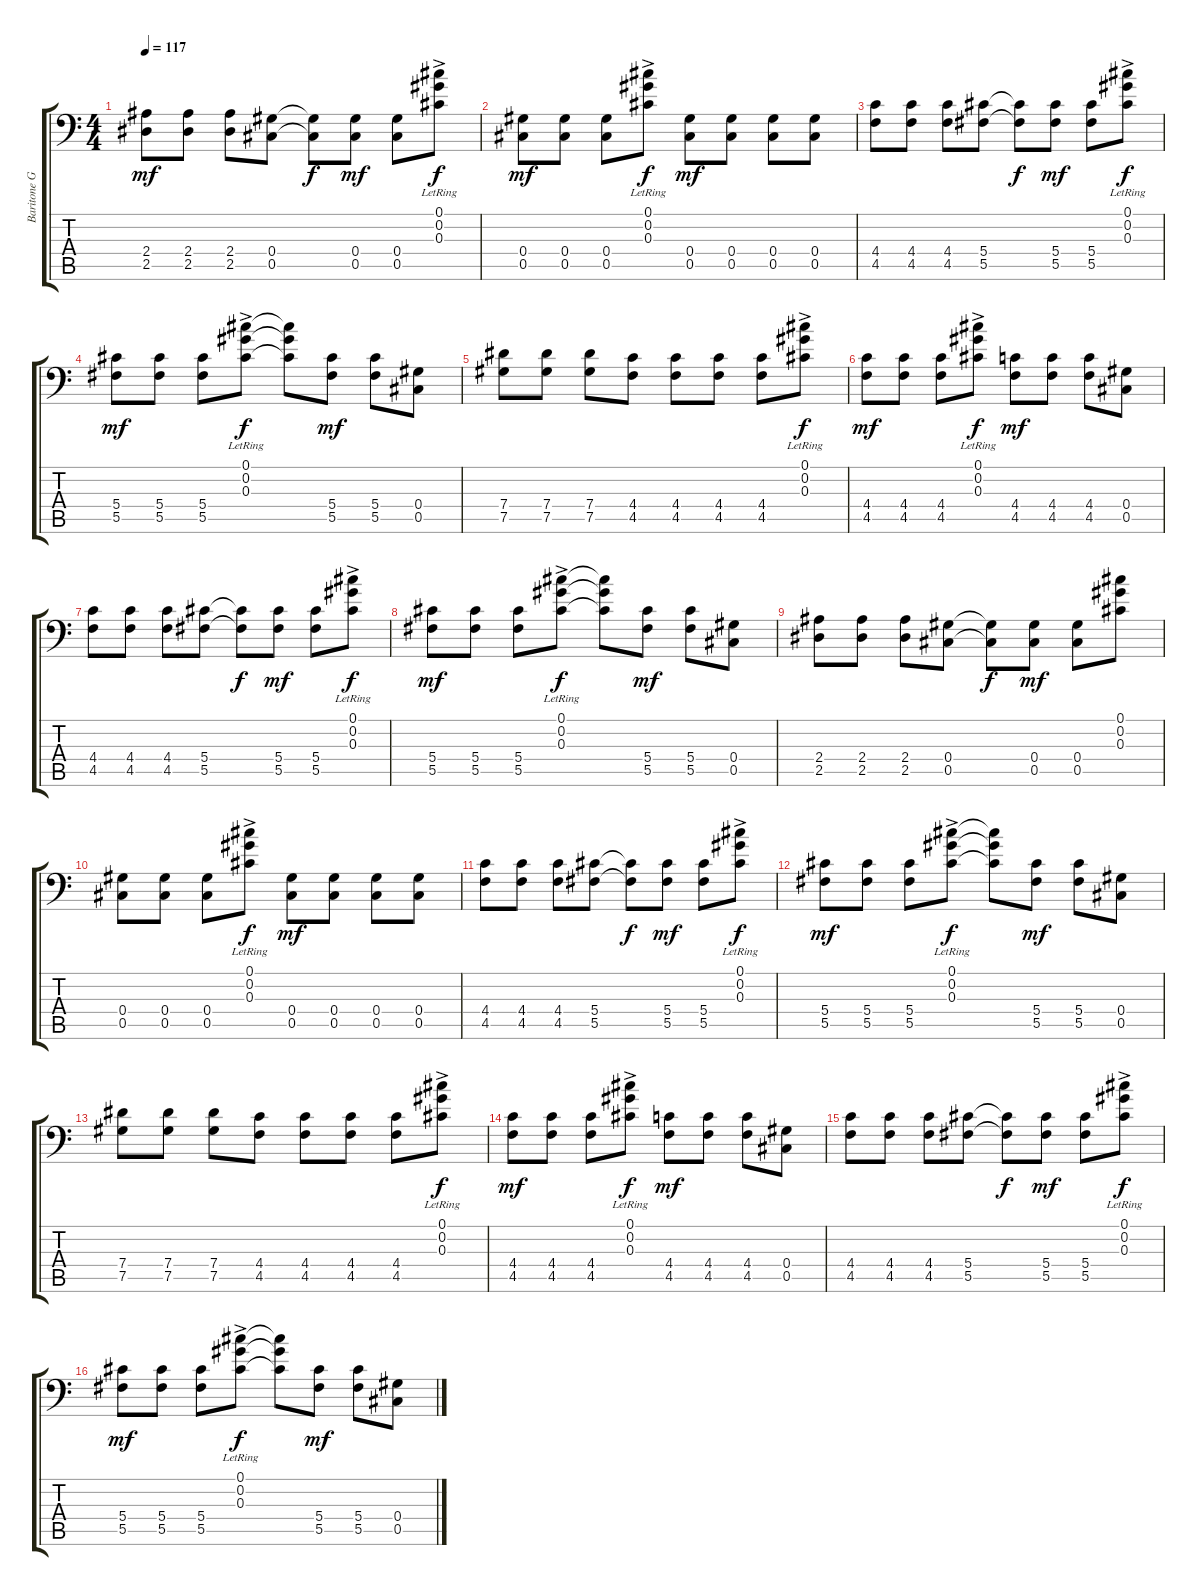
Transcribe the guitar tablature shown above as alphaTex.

\track ("Baritone Gtr. 3" "Baritone G") {instrument electricguitarclean}
\staff {score tabs}
\tuning (Db4 Ab3 Db3 Ab2 Db2 Ab1) {hide}
\ts (4 4)
\tempo 117
\clef f4
\ks c
(2.4 2.5).8{dy mf} (2.4 2.5).8 (2.4 2.5).8 (0.4 0.5).8 (0.4{t} 0.5{t}).8{dy f} (0.4 0.5).8{dy mf} (0.4 0.5).8 (0.1{ac lr} 0.2{ac lr} 0.3{ac lr}).8{dy f} |
(0.4 0.5).8{dy mf} (0.4 0.5).8 (0.4 0.5).8 (0.1{ac lr} 0.2{ac lr} 0.3{ac lr}).8{dy f} (0.4 0.5).8{dy mf} (0.4 0.5).8 (0.4 0.5).8 (0.4 0.5).8 |
(4.4 4.5).8 (4.4 4.5).8 (4.4 4.5).8 (5.4 5.5).8 (5.4{t} 5.5{t}).8{dy f} (5.4 5.5).8{dy mf} (5.4 5.5).8 (0.1{ac lr} 0.2{ac lr} 0.3{ac lr}).8{dy f} |
(5.4 5.5).8{dy mf} (5.4 5.5).8 (5.4 5.5).8 (0.1{ac lr} 0.2{ac lr} 0.3{ac lr}).8{dy f} (0.1{t} 0.2{t} 0.3{t}).8 (5.4 5.5).8{dy mf} (5.4 5.5).8 (0.4 0.5).8 |
(7.4 7.5).8 (7.4 7.5).8 (7.4 7.5).8 (4.4 4.5).8 (4.4 4.5).8 (4.4 4.5).8 (4.4 4.5).8 (0.1{ac lr} 0.2{ac lr} 0.3{ac lr}).8{dy f} |
(4.4 4.5).8{dy mf} (4.4 4.5).8 (4.4 4.5).8 (0.1{ac lr} 0.2{ac lr} 0.3{ac lr}).8{dy f} (4.4 4.5).8{dy mf} (4.4 4.5).8 (4.4 4.5).8 (0.4 0.5).8 |
(4.4 4.5).8 (4.4 4.5).8 (4.4 4.5).8 (5.4 5.5).8 (5.4{t} 5.5{t}).8{dy f} (5.4 5.5).8{dy mf} (5.4 5.5).8 (0.1{ac lr} 0.2{ac lr} 0.3{ac lr}).8{dy f} |
(5.4 5.5).8{dy mf} (5.4 5.5).8 (5.4 5.5).8 (0.1{ac lr} 0.2{ac lr} 0.3{ac lr}).8{dy f} (0.1{t} 0.2{t} 0.3{t}).8 (5.4 5.5).8{dy mf} (5.4 5.5).8 (0.4 0.5).8 |
(2.4 2.5).8 (2.4 2.5).8 (2.4 2.5).8 (0.4 0.5).8 (0.4{t} 0.5{t}).8{dy f} (0.4 0.5).8{dy mf} (0.4 0.5).8 (0.1 0.2 0.3).8 |
(0.4 0.5).8 (0.4 0.5).8 (0.4 0.5).8 (0.1{ac lr} 0.2{ac lr} 0.3{ac lr}).8{dy f} (0.4 0.5).8{dy mf} (0.4 0.5).8 (0.4 0.5).8 (0.4 0.5).8 |
(4.4 4.5).8 (4.4 4.5).8 (4.4 4.5).8 (5.4 5.5).8 (5.4{t} 5.5{t}).8{dy f} (5.4 5.5).8{dy mf} (5.4 5.5).8 (0.1{ac lr} 0.2{ac lr} 0.3{ac lr}).8{dy f} |
(5.4 5.5).8{dy mf} (5.4 5.5).8 (5.4 5.5).8 (0.1{ac lr} 0.2{ac lr} 0.3{ac lr}).8{dy f} (0.1{t} 0.2{t} 0.3{t}).8 (5.4 5.5).8{dy mf} (5.4 5.5).8 (0.4 0.5).8 |
(7.4 7.5).8 (7.4 7.5).8 (7.4 7.5).8 (4.4 4.5).8 (4.4 4.5).8 (4.4 4.5).8 (4.4 4.5).8 (0.1{ac lr} 0.2{ac lr} 0.3{ac lr}).8{dy f} |
(4.4 4.5).8{dy mf} (4.4 4.5).8 (4.4 4.5).8 (0.1{ac lr} 0.2{ac lr} 0.3{ac lr}).8{dy f} (4.4 4.5).8{dy mf} (4.4 4.5).8 (4.4 4.5).8 (0.4 0.5).8 |
(4.4 4.5).8 (4.4 4.5).8 (4.4 4.5).8 (5.4 5.5).8 (5.4{t} 5.5{t}).8{dy f} (5.4 5.5).8{dy mf} (5.4 5.5).8 (0.1{ac lr} 0.2{ac lr} 0.3{ac lr}).8{dy f} |
(5.4 5.5).8{dy mf} (5.4 5.5).8 (5.4 5.5).8 (0.1{ac lr} 0.2{ac lr} 0.3{ac lr}).8{dy f} (0.1{t} 0.2{t} 0.3{t}).8 (5.4 5.5).8{dy mf} (5.4 5.5).8 (0.4 0.5).8
